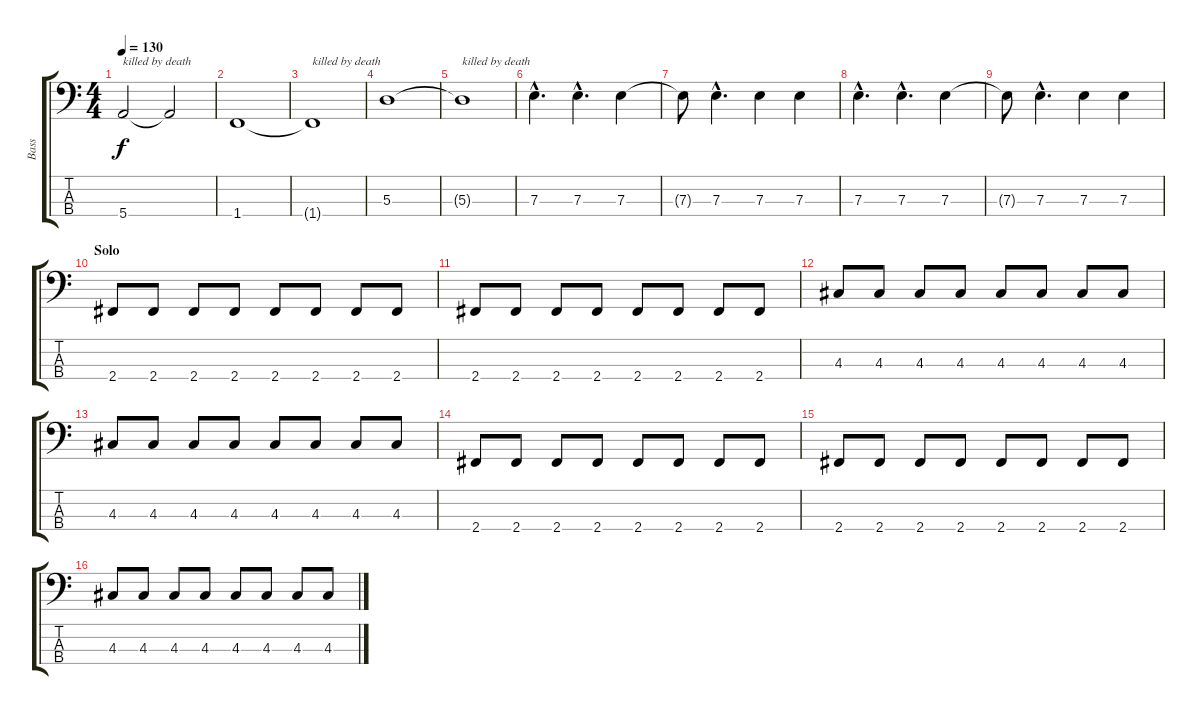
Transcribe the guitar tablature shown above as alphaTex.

\track ("Bass" "Bass") {instrument electricbassfinger}
\staff {score tabs}
\tuning (G2 D2 A1 E1) {hide}
\ts (4 4)
\tempo 130
\clef f4
\ks c
5.4{t}.2{txt "killed by death" dy f} 5.4{t}.2 |
1.4.1 |
1.4{t}.1{txt "killed by death"} |
5.3.1 |
5.3{t}.1{txt "killed by death"} |
7.3{hac}.4{d} 7.3{hac}.4{d} 7.3.4 |
7.3{t}.8 7.3{hac}.4{d} 7.3.4 7.3.4 |
7.3{hac}.4{d} 7.3{hac}.4{d} 7.3.4 |
7.3{t}.8 7.3{hac}.4{d} 7.3.4 7.3.4 |
\section ("" "Solo")
2.4.8 2.4.8 2.4.8 2.4.8 2.4.8 2.4.8 2.4.8 2.4.8 |
2.4.8 2.4.8 2.4.8 2.4.8 2.4.8 2.4.8 2.4.8 2.4.8 |
4.3.8 4.3.8 4.3.8 4.3.8 4.3.8 4.3.8 4.3.8 4.3.8 |
4.3.8 4.3.8 4.3.8 4.3.8 4.3.8 4.3.8 4.3.8 4.3.8 |
2.4.8 2.4.8 2.4.8 2.4.8 2.4.8 2.4.8 2.4.8 2.4.8 |
2.4.8 2.4.8 2.4.8 2.4.8 2.4.8 2.4.8 2.4.8 2.4.8 |
4.3.8 4.3.8 4.3.8 4.3.8 4.3.8 4.3.8 4.3.8 4.3.8
